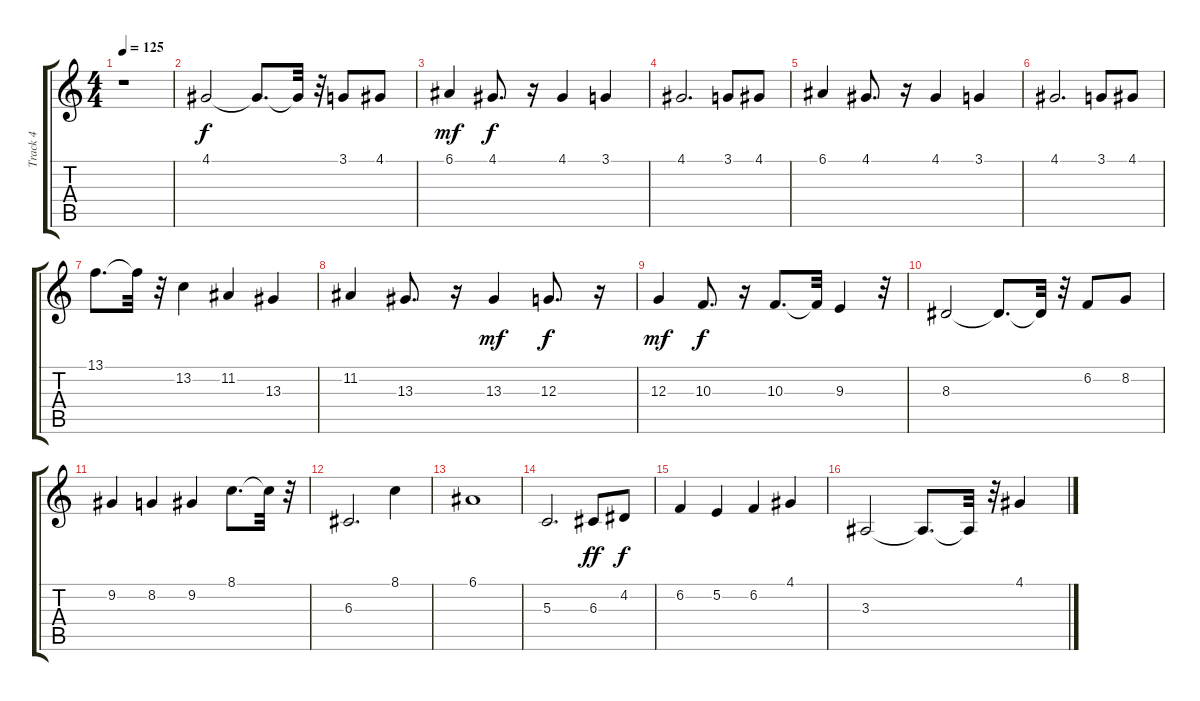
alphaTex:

\track ("Track 4" "Track 4") {instrument pad1newage}
\staff {score tabs}
\tuning (E4 B3 G3 D3 A2 E2) {hide}
\ts (4 4)
\tempo 125
\clef g2
\ks c
r.1{dy f} |
4.1.2 4.1{t}.8{d} 4.1{t}.32 r.32 3.1.8 4.1.8 |
6.1.4{dy mf} 4.1.8{d dy f} r.16 4.1.4 3.1.4 |
4.1.2{d} 3.1.8 4.1.8 |
6.1.4 4.1.8{d} r.16 4.1.4 3.1.4 |
4.1.2{d} 3.1.8 4.1.8 |
13.1.8{d} 13.1{t}.32 r.32 13.2.4 11.2.4 13.3.4 |
11.2.4 13.3.8{d} r.16 13.3.4{dy mf} 12.3.8{d dy f} r.16 |
12.3.4{dy mf} 10.3.8{d dy f} r.16 10.3.8{d} 10.3{t}.32 9.3.4 r.32 |
8.3.2 8.3{t}.8{d} 8.3{t}.32 r.32 6.2.8 8.2.8 |
9.2.4 8.2.4 9.2.4 8.1.8{d} 8.1{t}.32 r.32 |
6.3.2{d} 8.1.4 |
6.1.1 |
5.3.2{d} 6.3.8{dy ff} 4.2.8{dy f} |
6.2.4 5.2.4 6.2.4 4.1.4 |
3.3.2 3.3{t}.8{d} 3.3{t}.32 r.32 4.1.4
